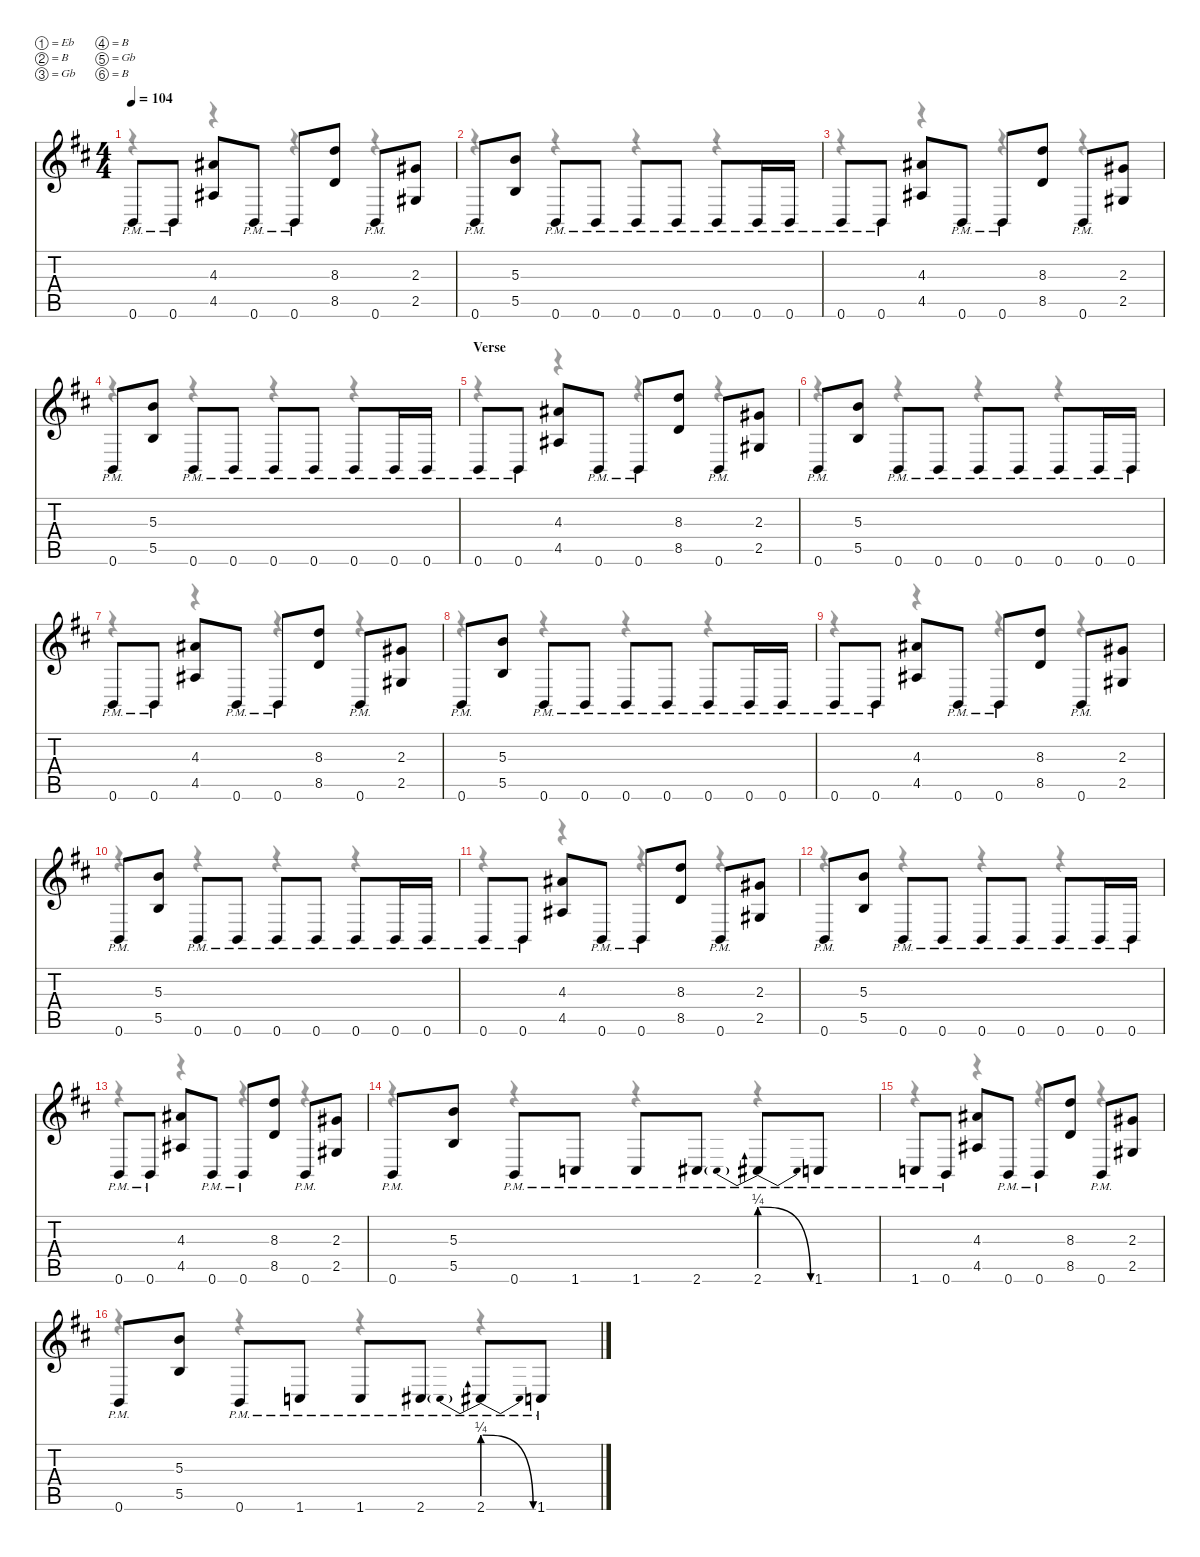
\defaultSystemsLayout 4
\hideDynamics
\bracketExtendMode nobrackets
\singleTrackTrackNamePolicy hidden
\multiTrackTrackNamePolicy hidden
\firstSystemTrackNameMode fullname
\otherSystemsTrackNameOrientation horizontal
\track ("Solo/ Add. Guitar" "od.guit.") {mute instrument overdrivenguitar}
\staff {score tabs}
\tuning (Eb4 B3 Gb3 B2 Gb2 B1)
\voice
\ts (4 4)
\tempo 104
\clef g2
\ks bminor
0.6{pm acc forcenatural}.8{dy mp beam Up} 0.6{pm acc forcenatural}.8{beam Up} (4.3{acc #} 4.5{acc #}).8{dy p beam Up} 0.6{pm acc forcenatural}.8{dy mp beam Up} 0.6{pm acc forcenatural}.8{beam Up} (8.3{acc forcenatural} 8.5{acc forcenatural}).8{dy p beam Up} 0.6{pm acc forcenatural}.8{dy mp beam Up} (2.3{acc #} 2.5{acc #}).8{dy p beam Up} |
0.6{pm acc forcenatural}.8{dy mp beam Up} (5.3{acc forcenatural} 5.5{acc forcenatural}).8{dy p beam Up} 0.6{pm acc forcenatural}.8{dy mp beam Up} 0.6{pm acc forcenatural}.8{beam Up} 0.6{pm acc forcenatural}.8{beam Up} 0.6{pm acc forcenatural}.8{beam Up} 0.6{pm acc forcenatural}.8{beam Up} 0.6{pm acc forcenatural}.16{beam Up} 0.6{pm acc forcenatural}.16{beam Up} |
0.6{pm acc forcenatural}.8{beam Up} 0.6{pm acc forcenatural}.8{beam Up} (4.3{acc #} 4.5{acc #}).8{dy p beam Up} 0.6{pm acc forcenatural}.8{dy mp beam Up} 0.6{pm acc forcenatural}.8{beam Up} (8.3{acc forcenatural} 8.5{acc forcenatural}).8{dy p beam Up} 0.6{pm acc forcenatural}.8{dy mp beam Up} (2.3{acc #} 2.5{acc #}).8{dy p beam Up} |
0.6{pm acc forcenatural}.8{dy mp beam Up} (5.3{acc forcenatural} 5.5{acc forcenatural}).8{dy p beam Up} 0.6{pm acc forcenatural}.8{dy mp beam Up} 0.6{pm acc forcenatural}.8{beam Up} 0.6{pm acc forcenatural}.8{beam Up} 0.6{pm acc forcenatural}.8{beam Up} 0.6{pm acc forcenatural}.8{beam Up} 0.6{pm acc forcenatural}.16{beam Up} 0.6{pm acc forcenatural}.16{beam Up} |
\section ("" "Verse")
0.6{pm acc forcenatural}.8{beam Up} 0.6{pm acc forcenatural}.8{beam Up} (4.3{acc #} 4.5{acc #}).8{dy p beam Up} 0.6{pm acc forcenatural}.8{dy mp beam Up} 0.6{pm acc forcenatural}.8{beam Up} (8.3{acc forcenatural} 8.5{acc forcenatural}).8{dy p beam Up} 0.6{pm acc forcenatural}.8{dy mp beam Up} (2.3{acc #} 2.5{acc #}).8{dy p beam Up} |
0.6{pm acc forcenatural}.8{dy mp beam Up} (5.3{acc forcenatural} 5.5{acc forcenatural}).8{dy p beam Up} 0.6{pm acc forcenatural}.8{dy mp beam Up} 0.6{pm acc forcenatural}.8{beam Up} 0.6{pm acc forcenatural}.8{beam Up} 0.6{pm acc forcenatural}.8{beam Up} 0.6{pm acc forcenatural}.8{beam Up} 0.6{pm acc forcenatural}.16{beam Up} 0.6{pm acc forcenatural}.16{beam Up} |
0.6{pm acc forcenatural}.8{beam Up} 0.6{pm acc forcenatural}.8{beam Up} (4.3{acc #} 4.5{acc #}).8{dy p beam Up} 0.6{pm acc forcenatural}.8{dy mp beam Up} 0.6{pm acc forcenatural}.8{beam Up} (8.3{acc forcenatural} 8.5{acc forcenatural}).8{dy p beam Up} 0.6{pm acc forcenatural}.8{dy mp beam Up} (2.3{acc #} 2.5{acc #}).8{dy p beam Up} |
0.6{pm acc forcenatural}.8{dy mp beam Up} (5.3{acc forcenatural} 5.5{acc forcenatural}).8{dy p beam Up} 0.6{pm acc forcenatural}.8{dy mp beam Up} 0.6{pm acc forcenatural}.8{beam Up} 0.6{pm acc forcenatural}.8{beam Up} 0.6{pm acc forcenatural}.8{beam Up} 0.6{pm acc forcenatural}.8{beam Up} 0.6{pm acc forcenatural}.16{beam Up} 0.6{pm acc forcenatural}.16{beam Up} |
0.6{pm acc forcenatural}.8{beam Up} 0.6{pm acc forcenatural}.8{beam Up} (4.3{acc #} 4.5{acc #}).8{dy p beam Up} 0.6{pm acc forcenatural}.8{dy mp beam Up} 0.6{pm acc forcenatural}.8{beam Up} (8.3{acc forcenatural} 8.5{acc forcenatural}).8{dy p beam Up} 0.6{pm acc forcenatural}.8{dy mp beam Up} (2.3{acc #} 2.5{acc #}).8{dy p beam Up} |
0.6{pm acc forcenatural}.8{dy mp beam Up} (5.3{acc forcenatural} 5.5{acc forcenatural}).8{dy p beam Up} 0.6{pm acc forcenatural}.8{dy mp beam Up} 0.6{pm acc forcenatural}.8{beam Up} 0.6{pm acc forcenatural}.8{beam Up} 0.6{pm acc forcenatural}.8{beam Up} 0.6{pm acc forcenatural}.8{beam Up} 0.6{pm acc forcenatural}.16{beam Up} 0.6{pm acc forcenatural}.16{beam Up} |
0.6{pm acc forcenatural}.8{beam Up} 0.6{pm acc forcenatural}.8{beam Up} (4.3{acc #} 4.5{acc #}).8{dy p beam Up} 0.6{pm acc forcenatural}.8{dy mp beam Up} 0.6{pm acc forcenatural}.8{beam Up} (8.3{acc forcenatural} 8.5{acc forcenatural}).8{dy p beam Up} 0.6{pm acc forcenatural}.8{dy mp beam Up} (2.3{acc #} 2.5{acc #}).8{dy p beam Up} |
0.6{pm acc forcenatural}.8{dy mp beam Up} (5.3{acc forcenatural} 5.5{acc forcenatural}).8{dy p beam Up} 0.6{pm acc forcenatural}.8{dy mp beam Up} 0.6{pm acc forcenatural}.8{beam Up} 0.6{pm acc forcenatural}.8{beam Up} 0.6{pm acc forcenatural}.8{beam Up} 0.6{pm acc forcenatural}.8{beam Up} 0.6{pm acc forcenatural}.16{beam Up} 0.6{pm acc forcenatural}.16{beam Up} |
0.6{pm acc forcenatural}.8{beam Up} 0.6{pm acc forcenatural}.8{beam Up} (4.3{acc #} 4.5{acc #}).8{dy p beam Up} 0.6{pm acc forcenatural}.8{dy mp beam Up} 0.6{pm acc forcenatural}.8{beam Up} (8.3{acc forcenatural} 8.5{acc forcenatural}).8{dy p beam Up} 0.6{pm acc forcenatural}.8{dy mp beam Up} (2.3{acc #} 2.5{acc #}).8{dy p beam Up} |
0.6{pm acc forcenatural}.8{dy mp beam Up} (5.3{acc forcenatural} 5.5{acc forcenatural}).8{dy p beam Up} 0.6{pm acc forcenatural}.8{dy mp beam Up} 1.6{pm acc forcenatural}.8{beam Up} 1.6{pm acc forcenatural}.8{beam Up} 2.6{pm acc #}.8{beam Up} 2.6{be (prebendrelease 0 1 60 0) pm acc #}.8{beam Up} 1.6{pm acc forcenatural}.8{beam Up} |
1.6{pm acc forcenatural}.8{beam Up} 0.6{pm acc forcenatural}.8{beam Up} (4.3{acc #} 4.5{acc #}).8{dy p beam Up} 0.6{pm acc forcenatural}.8{dy mp beam Up} 0.6{pm acc forcenatural}.8{beam Up} (8.3{acc forcenatural} 8.5{acc forcenatural}).8{dy p beam Up} 0.6{pm acc forcenatural}.8{dy mp beam Up} (2.3{acc #} 2.5{acc #}).8{dy p beam Up} |
0.6{pm acc forcenatural}.8{dy mp beam Up} (5.3{acc forcenatural} 5.5{acc forcenatural}).8{dy p beam Up} 0.6{pm acc forcenatural}.8{dy mp beam Up} 1.6{pm acc forcenatural}.8{beam Up} 1.6{pm acc forcenatural}.8{beam Up} 2.6{pm acc #}.8{beam Up} 2.6{be (prebendrelease 0 1 60 0) pm acc #}.8{beam Up} 1.6{pm acc forcenatural}.8{beam Up}
\voice
\clef g2
\ottava regular
\simile none
\ks bminor
r.4{dy mf beam Down} r.4{beam Down} r.4{beam Down} r.4{beam Down} |
r.4{beam Down} r.4{beam Down} r.4{beam Down} r.4{beam Down} |
r.4{beam Down} r.4{beam Down} r.4{beam Down} r.4{beam Down} |
r.4{beam Down} r.4{beam Down} r.4{beam Down} r.4{beam Down} |
r.4{beam Down} r.4{beam Down} r.4{beam Down} r.4{beam Down} |
r.4{beam Down} r.4{beam Down} r.4{beam Down} r.4{beam Down} |
r.4{beam Down} r.4{beam Down} r.4{beam Down} r.4{beam Down} |
r.4{beam Down} r.4{beam Down} r.4{beam Down} r.4{beam Down} |
r.4{beam Down} r.4{beam Down} r.4{beam Down} r.4{beam Down} |
r.4{beam Down} r.4{beam Down} r.4{beam Down} r.4{beam Down} |
r.4{beam Down} r.4{beam Down} r.4{beam Down} r.4{beam Down} |
r.4{beam Down} r.4{beam Down} r.4{beam Down} r.4{beam Down} |
r.4{beam Down} r.4{beam Down} r.4{beam Down} r.4{beam Down} |
r.4{beam Down} r.4{beam Down} r.4{beam Down} r.4{beam Down} |
r.4{beam Down} r.4{beam Down} r.4{beam Down} r.4{beam Down} |
r.4{beam Down} r.4{beam Down} r.4{beam Down} r.4{beam Down}
